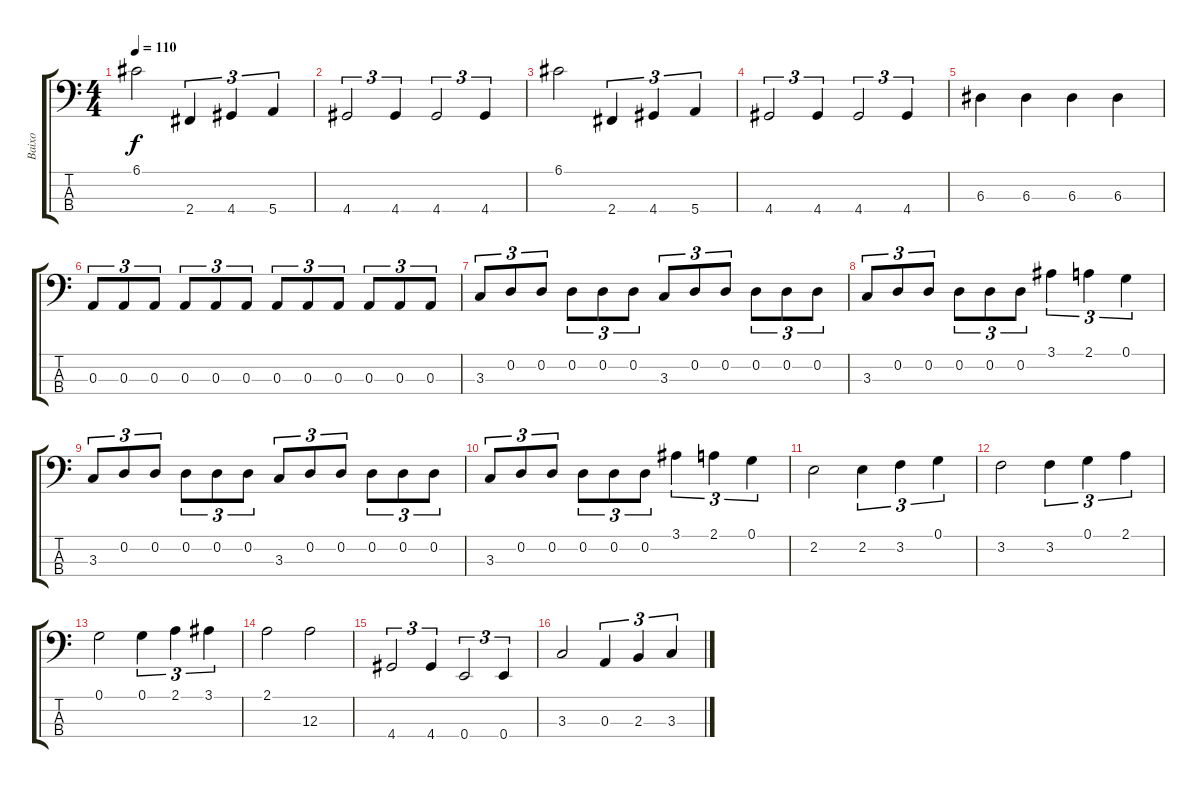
\track ("Baixo" "Baixo") {instrument electricbassfinger}
\staff {score tabs}
\tuning (G2 D2 A1 E1) {hide}
\ts (4 4)
\tempo 110
\clef f4
\ks c
6.1.2{dy f} 2.4.4{tu (3 2)} 4.4.4{tu (3 2)} 5.4.4{tu (3 2)} |
4.4.2{tu (3 2)} 4.4.4{tu (3 2)} 4.4.2{tu (3 2)} 4.4.4{tu (3 2)} |
6.1.2 2.4.4{tu (3 2)} 4.4.4{tu (3 2)} 5.4.4{tu (3 2)} |
4.4.2{tu (3 2)} 4.4.4{tu (3 2)} 4.4.2{tu (3 2)} 4.4.4{tu (3 2)} |
6.3.4 6.3.4 6.3.4 6.3.4 |
0.3.8{tu (3 2)} 0.3.8{tu (3 2)} 0.3.8{tu (3 2)} 0.3.8{tu (3 2)} 0.3.8{tu (3 2)} 0.3.8{tu (3 2)} 0.3.8{tu (3 2)} 0.3.8{tu (3 2)} 0.3.8{tu (3 2)} 0.3.8{tu (3 2)} 0.3.8{tu (3 2)} 0.3.8{tu (3 2)} |
3.3.8{tu (3 2)} 0.2.8{tu (3 2)} 0.2.8{tu (3 2)} 0.2.8{tu (3 2)} 0.2.8{tu (3 2)} 0.2.8{tu (3 2)} 3.3.8{tu (3 2)} 0.2.8{tu (3 2)} 0.2.8{tu (3 2)} 0.2.8{tu (3 2)} 0.2.8{tu (3 2)} 0.2.8{tu (3 2)} |
3.3.8{tu (3 2)} 0.2.8{tu (3 2)} 0.2.8{tu (3 2)} 0.2.8{tu (3 2)} 0.2.8{tu (3 2)} 0.2.8{tu (3 2)} 3.1.4{tu (3 2)} 2.1.4{tu (3 2)} 0.1.4{tu (3 2)} |
3.3.8{tu (3 2)} 0.2.8{tu (3 2)} 0.2.8{tu (3 2)} 0.2.8{tu (3 2)} 0.2.8{tu (3 2)} 0.2.8{tu (3 2)} 3.3.8{tu (3 2)} 0.2.8{tu (3 2)} 0.2.8{tu (3 2)} 0.2.8{tu (3 2)} 0.2.8{tu (3 2)} 0.2.8{tu (3 2)} |
3.3.8{tu (3 2)} 0.2.8{tu (3 2)} 0.2.8{tu (3 2)} 0.2.8{tu (3 2)} 0.2.8{tu (3 2)} 0.2.8{tu (3 2)} 3.1.4{tu (3 2)} 2.1.4{tu (3 2)} 0.1.4{tu (3 2)} |
2.2.2 2.2.4{tu (3 2)} 3.2.4{tu (3 2)} 0.1.4{tu (3 2)} |
3.2.2 3.2.4{tu (3 2)} 0.1.4{tu (3 2)} 2.1.4{tu (3 2)} |
0.1.2 0.1.4{tu (3 2)} 2.1.4{tu (3 2)} 3.1.4{tu (3 2)} |
2.1.2 12.3.2 |
4.4.2{tu (3 2)} 4.4.4{tu (3 2)} 0.4.2{tu (3 2)} 0.4.4{tu (3 2)} |
3.3.2 0.3.4{tu (3 2)} 2.3.4{tu (3 2)} 3.3.4{tu (3 2)}
